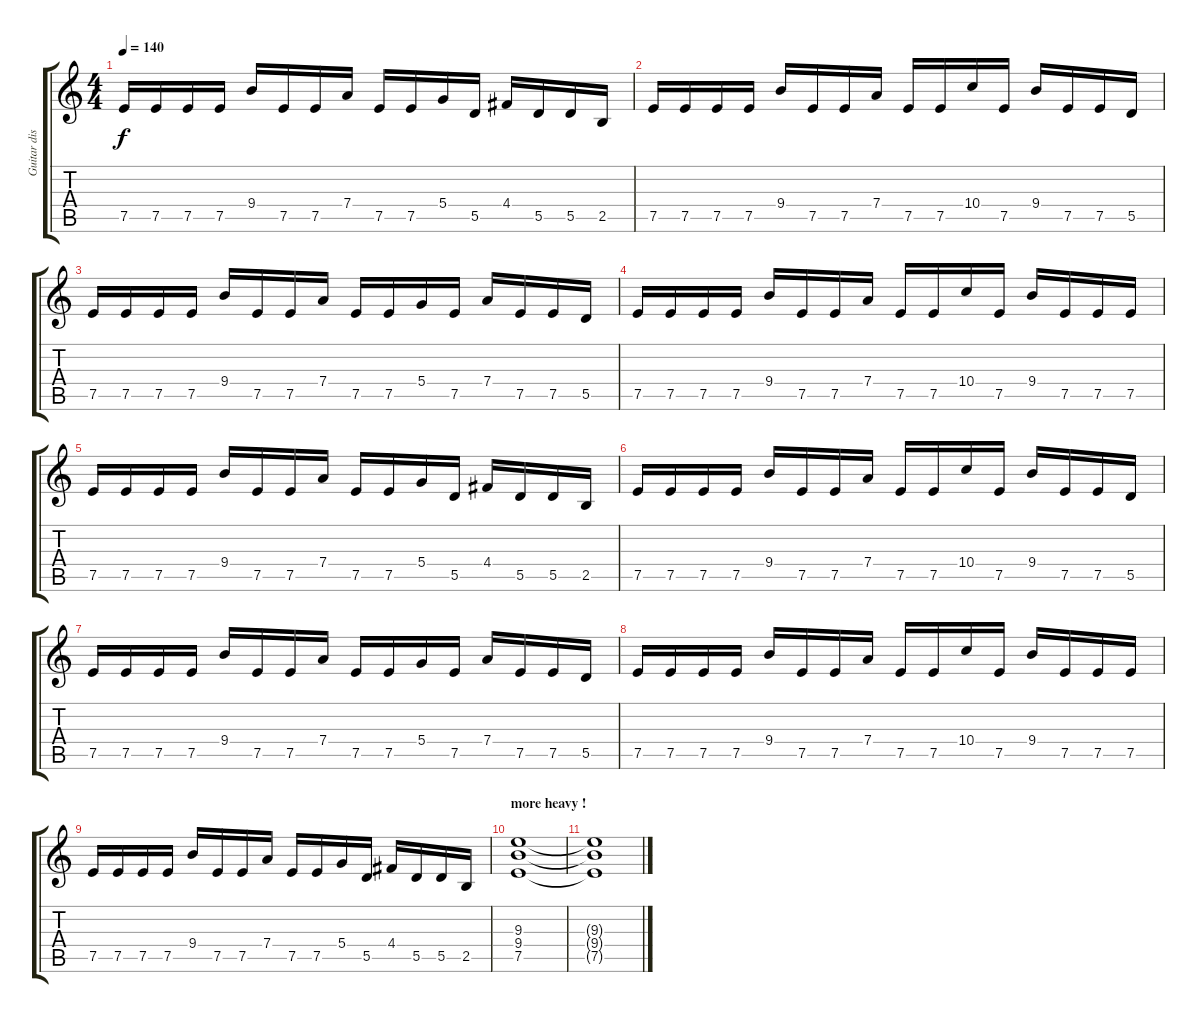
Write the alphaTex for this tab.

\track ("Guitar disto" "Guitar dis") {instrument distortionguitar}
\staff {score tabs}
\tuning (E4 B3 G3 D3 A2 E2) {hide}
\ts (4 4)
\tempo 140
\clef g2
\ks c
7.5.16{dy f} 7.5.16 7.5.16 7.5.16 9.4.16 7.5.16 7.5.16 7.4.16 7.5.16 7.5.16 5.4.16 5.5.16 4.4.16 5.5.16 5.5.16 2.5.16 |
7.5.16 7.5.16 7.5.16 7.5.16 9.4.16 7.5.16 7.5.16 7.4.16 7.5.16 7.5.16 10.4.16 7.5.16 9.4.16 7.5.16 7.5.16 5.5.16 |
7.5.16 7.5.16 7.5.16 7.5.16 9.4.16 7.5.16 7.5.16 7.4.16 7.5.16 7.5.16 5.4.16 7.5.16 7.4.16 7.5.16 7.5.16 5.5.16 |
7.5.16 7.5.16 7.5.16 7.5.16 9.4.16 7.5.16 7.5.16 7.4.16 7.5.16 7.5.16 10.4.16 7.5.16 9.4.16 7.5.16 7.5.16 7.5.16 |
7.5.16 7.5.16 7.5.16 7.5.16 9.4.16 7.5.16 7.5.16 7.4.16 7.5.16 7.5.16 5.4.16 5.5.16 4.4.16 5.5.16 5.5.16 2.5.16 |
7.5.16 7.5.16 7.5.16 7.5.16 9.4.16 7.5.16 7.5.16 7.4.16 7.5.16 7.5.16 10.4.16 7.5.16 9.4.16 7.5.16 7.5.16 5.5.16 |
7.5.16 7.5.16 7.5.16 7.5.16 9.4.16 7.5.16 7.5.16 7.4.16 7.5.16 7.5.16 5.4.16 7.5.16 7.4.16 7.5.16 7.5.16 5.5.16 |
7.5.16 7.5.16 7.5.16 7.5.16 9.4.16 7.5.16 7.5.16 7.4.16 7.5.16 7.5.16 10.4.16 7.5.16 9.4.16 7.5.16 7.5.16 7.5.16 |
7.5.16 7.5.16 7.5.16 7.5.16 9.4.16 7.5.16 7.5.16 7.4.16 7.5.16 7.5.16 5.4.16 5.5.16 4.4.16 5.5.16 5.5.16 2.5.16 |
\section ("" "more heavy !")
(9.3 9.4 7.5).1{volume 0} |
(9.3{t} 9.4{t} 7.5{t}).1
